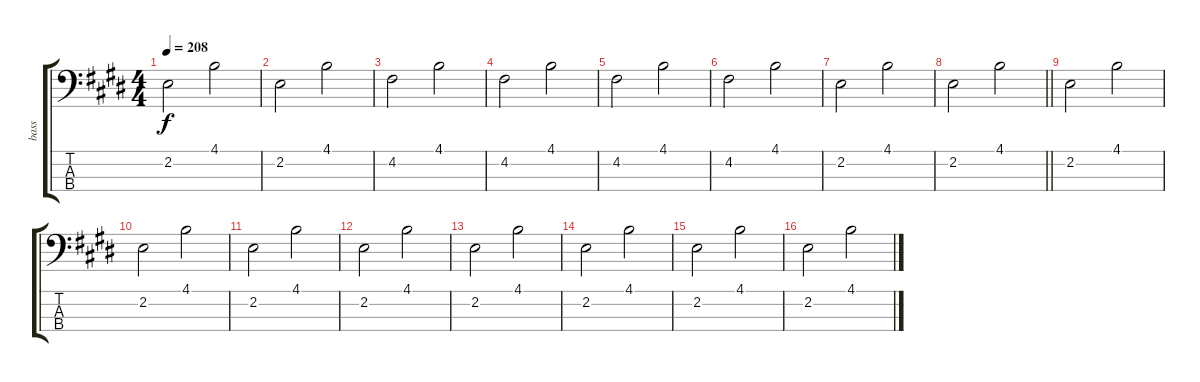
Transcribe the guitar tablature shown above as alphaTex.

\track ("bass" "bass") {instrument electricbassfinger}
\staff {score tabs}
\tuning (G2 D2 A1 E1) {hide}
\ts (4 4)
\tempo 208
\clef f4
\ks e
2.2.2{dy f} 4.1.2 |
2.2.2 4.1.2 |
4.2.2 4.1.2 |
4.2.2 4.1.2 |
4.2.2 4.1.2 |
4.2.2 4.1.2 |
2.2.2 4.1.2 |
\barLineRight lightlight
2.2.2 4.1.2 |
2.2.2 4.1.2 |
2.2.2 4.1.2 |
2.2.2 4.1.2 |
2.2.2 4.1.2 |
2.2.2 4.1.2 |
2.2.2 4.1.2 |
2.2.2 4.1.2 |
2.2.2 4.1.2
